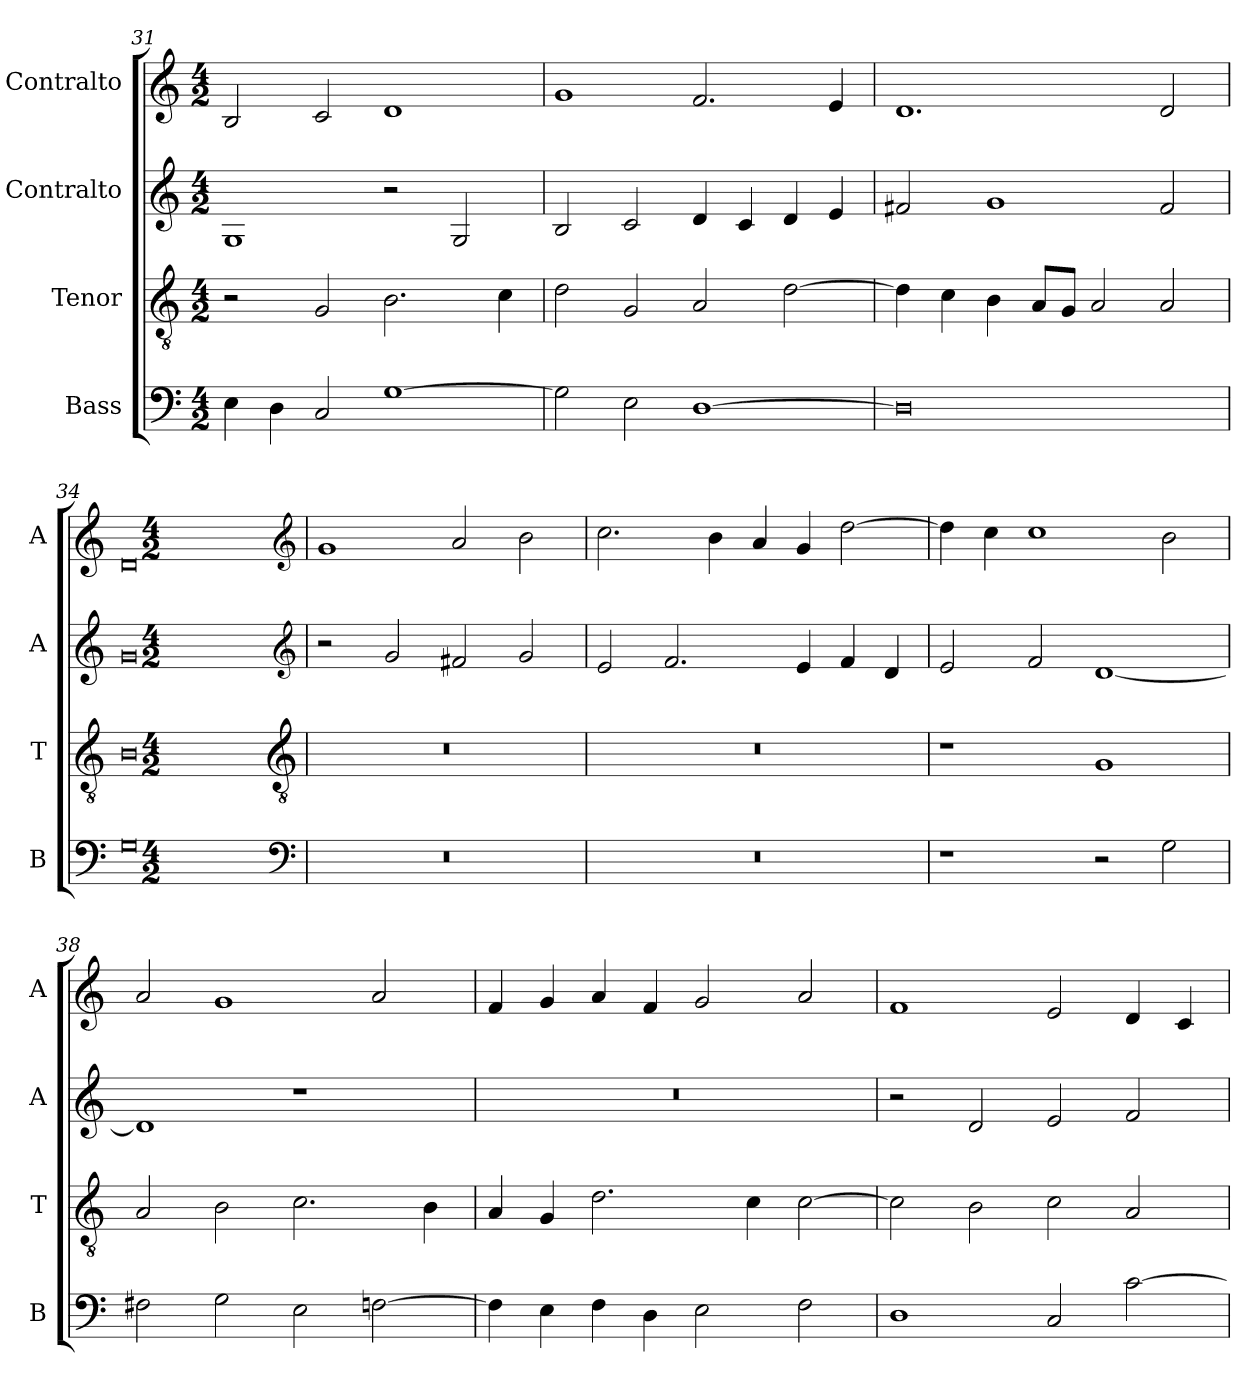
**kern	**kern	**kern	**kern
*part4	*part3	*part2	*part1
*staff4	*staff3	*staff2	*staff1
*I"Bass	*I"Tenor	*I"Contralto	*I"Contralto
*I'B	*I'T	*I'A	*I'A
*clefF4	*clefGv2	*clefG2	*clefG2
*k[]	*k[]	*k[]	*k[]
*C:ion	*C:ion	*C:ion	*C:ion
*M4/2	*M4/2	*M4/2	*M4/2
=31	=31	=31	=31
4E	2r	1G	2B
4D	.	.	.
2C	2G	.	2c
[1G	2.B	2r	1d
.	.	2G	.
.	4c	.	.
=32	=32	=32	=32
2G]	2d	2B	1g
2E	2G	2c	.
[1D	2A	4d	2.f
.	.	4c	.
.	[2d	4d	.
.	.	4e	4e
=33	=33	=33	=33
0D]	4d]	2f#X	1.d
.	4c	.	.
.	4B	1g	.
.	8A/L	.	.
.	8G/J	.	.
.	2A	.	.
.	2A	2f#	2d
=34	=34	=34	=34
0G	0B	0g	0d
*clefF4	*clefGv2	*clefG2	*clefG2
*k[]	*k[]	*k[]	*k[]
*C:ion	*C:ion	*C:ion	*C:ion
*M4/2	*M4/2	*M4/2	*M4/2
=35	=35	=35	=35
0r	0r	2r	1g
.	.	2g	.
.	.	2f#X	2a
.	.	2g	2b
=36	=36	=36	=36
0r	0r	2e	2.cc
.	.	2.f	.
.	.	.	4b
.	.	.	4a
.	.	4e	4g
.	.	4f	[2dd
.	.	4d	.
=37	=37	=37	=37
1r	1r	2e	4dd]
.	.	.	4cc
.	.	2f	1cc
2r	1G	[1d	.
2G	.	.	2b
=38	=38	=38	=38
2F#X	2A	1d]	2a
2G	2B	.	1g
2E	2.c	1r	.
[2Fn	.	.	2a
.	4B	.	.
=39	=39	=39	=39
4F]	4A	0r	4f
4E	4G	.	4g
4F	2.d	.	4a
4D	.	.	4f
2E	.	.	2g
.	4c	.	.
2F	[2c	.	2a
=40	=40	=40	=40
1D	2c]	2r	1f
.	2B	2d	.
2C	2c	2e	2e
[2c	2A	2f	4d
.	.	.	4c
=	=	=	=
*-	*-	*-	*-
